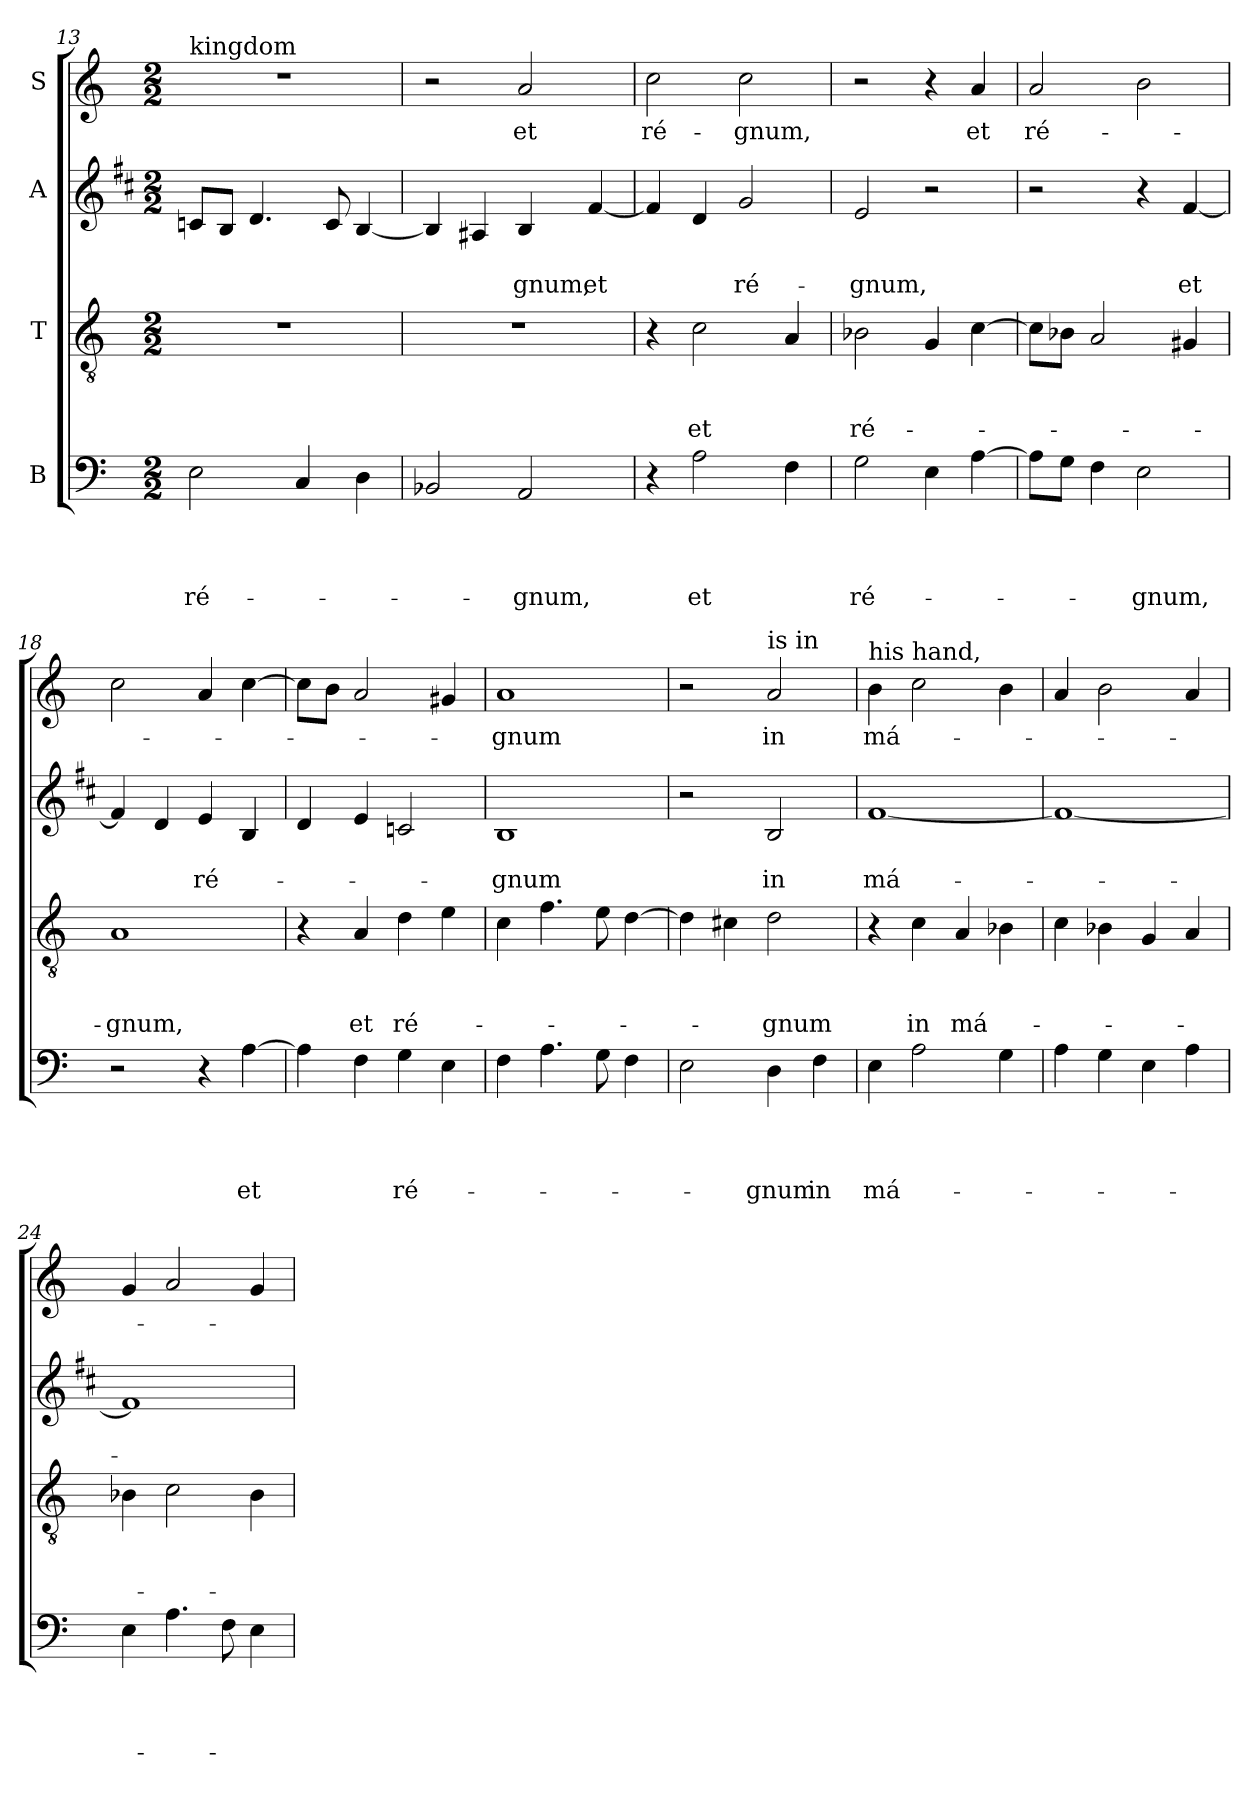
**kern	**text	**text	**text	**text	**kern	**text	**text	**text	**kern	**text	**text	**kern	**text
*part4	*part4	*part4	*part4	*part4	*part3	*part3	*part3	*part3	*part2	*part2	*part2	*part1	*part1
*staff4	*staff4	*staff4	*staff4	*staff4	*staff3	*staff3	*staff3	*staff3	*staff2	*staff2	*staff2	*staff1	*staff1
*I"B	*	*	*	*	*I"T	*	*	*	*I"A	*	*	*I"S	*
*clefF4	*	*	*	*	*clefGv2	*	*	*	*clefG2	*	*	*clefG2	*
*	*	*	*	*	*	*	*	*	*ITrd1c2	*	*	*	*
*k[]	*	*	*	*	*k[]	*	*	*	*k[]	*	*	*k[]	*
*C:	*	*	*	*	*C:	*	*	*	*C:	*	*	*C:	*
*M2/2	*	*	*	*	*M2/2	*	*	*	*M2/2	*	*	*M2/2	*
=13	=13	=13	=13	=13	=13	=13	=13	=13	=13	=13	=13	=13	=13
!	!	!	!	!	!	!	!	!	!	!	!	!LO:TX:a:t=kingdom	!
!	!	!	!	!LO:LY:b	!	!	!	!	!	!	!	!	!
2E\	.	.	.	ré-	1r	.	.	.	8B-/L	.	.	1r	.
.	.	.	.	.	.	.	.	.	8A/J	.	.	.	.
.	.	.	.	.	.	.	.	.	4.c/	.	.	.	.
4C/	.	.	.	.	.	.	.	.	.	.	.	.	.
.	.	.	.	.	.	.	.	.	8B-/	.	.	.	.
4D\	.	.	.	.	.	.	.	.	[4A/	.	.	.	.
=14	=14	=14	=14	=14	=14	=14	=14	=14	=14	=14	=14	=14	=14
2BB-/	.	.	.	.	1r	.	.	.	4A/]	.	.	2r	.
.	.	.	.	.	.	.	.	.	4G#/	.	.	.	.
!	!	!	!	!LO:LY:b	!	!	!	!	!	!	!LO:LY:b	!	!LO:LY:b
2AA/	.	.	.	-gnum,	.	.	.	.	4A/	.	-gnum,	2a/	et
!	!	!	!	!	!	!	!	!	!	!	!LO:LY:b	!	!
.	.	.	.	.	.	.	.	.	[4e/	.	et	.	.
=15	=15	=15	=15	=15	=15	=15	=15	=15	=15	=15	=15	=15	=15
!	!	!	!	!	!	!	!	!	!	!	!	!	!LO:LY:b
4r	.	.	.	.	4r	.	.	.	4e/]	.	.	2cc\	ré-
!	!	!	!	!LO:LY:b	!	!	!	!LO:LY:b	!	!	!	!	!
2A\	.	.	.	et	2c\	.	.	et	4c/	.	.	.	.
!	!	!	!	!	!	!	!	!	!	!	!LO:LY:b	!	!LO:LY:b
.	.	.	.	.	.	.	.	.	2f/	.	ré-	2cc\	-gnum,
4F\	.	.	.	.	4A/	.	.	.	.	.	.	.	.
=16	=16	=16	=16	=16	=16	=16	=16	=16	=16	=16	=16	=16	=16
!	!	!	!	!LO:LY:b	!	!	!	!LO:LY:b	!	!	!LO:LY:b	!	!
2G\	.	.	.	ré-	2B-\	.	.	ré-	2d/	.	-gnum,	2r	.
4E\	.	.	.	.	4G/	.	.	.	2r	.	.	4r	.
!	!	!	!	!	!	!	!	!	!	!	!	!	!LO:LY:b
[4A\	.	.	.	.	[4c\	.	.	.	.	.	.	4a/	et
=17	=17	=17	=17	=17	=17	=17	=17	=17	=17	=17	=17	=17	=17
!	!	!	!	!	!	!	!	!	!	!	!	!	!LO:LY:b
8A\L]	.	.	.	.	8c\L]	.	.	.	2r	.	.	2a/	ré-
8G\J	.	.	.	.	8B-\J	.	.	.	.	.	.	.	.
4F\	.	.	.	.	2A/	.	.	.	.	.	.	.	.
!	!	!	!	!LO:LY:b	!	!	!	!	!	!	!	!	!
2E\	.	.	.	-gnum,	.	.	.	.	4r	.	.	2b\	.
!	!	!	!	!	!	!	!	!	!	!	!LO:LY:b	!	!
.	.	.	.	.	4G#/	.	.	.	[4e/	.	et	.	.
!!LO:LB:g=z
=18	=18	=18	=18	=18	=18	=18	=18	=18	=18	=18	=18	=18	=18
!	!	!	!	!	!	!	!	!LO:LY:b	!	!	!	!	!
2r	.	.	.	.	1A	.	.	-gnum,	4e/]	.	.	2cc\	.
.	.	.	.	.	.	.	.	.	4c/	.	.	.	.
!	!	!	!	!	!	!	!	!	!	!	!LO:LY:b	!	!
4r	.	.	.	.	.	.	.	.	4d/	.	ré-	4a/	.
!	!	!	!	!LO:LY:b	!	!	!	!	!	!	!	!	!
[4A\	.	.	.	et	.	.	.	.	4A/	.	.	[4cc\	.
=19	=19	=19	=19	=19	=19	=19	=19	=19	=19	=19	=19	=19	=19
4A\]	.	.	.	.	4r	.	.	.	4c/	.	.	8cc\L]	.
.	.	.	.	.	.	.	.	.	.	.	.	8b\J	.
!	!	!	!	!	!	!	!	!LO:LY:b	!	!	!	!	!
4F\	.	.	.	.	4A/	.	.	et	4d/	.	.	2a/	.
!	!	!	!	!LO:LY:b	!	!	!	!LO:LY:b	!	!	!	!	!
4G\	.	.	.	ré-	4d\	.	.	ré-	2B-/	.	.	.	.
4E\	.	.	.	.	4e\	.	.	.	.	.	.	4g#/	.
=20	=20	=20	=20	=20	=20	=20	=20	=20	=20	=20	=20	=20	=20
!	!	!	!	!	!	!	!	!	!	!	!LO:LY:b	!	!LO:LY:b
4F\	.	.	.	.	4c\	.	.	.	1A	.	-gnum	1a	-gnum
4.A\	.	.	.	.	4.f\	.	.	.	.	.	.	.	.
8G\	.	.	.	.	8e\	.	.	.	.	.	.	.	.
4F\	.	.	.	.	[4d\	.	.	.	.	.	.	.	.
=21	=21	=21	=21	=21	=21	=21	=21	=21	=21	=21	=21	=21	=21
2E\	.	.	.	.	4d\]	.	.	.	2r	.	.	2r	.
.	.	.	.	.	4c#\	.	.	.	.	.	.	.	.
!	!	!	!	!	!	!	!	!	!	!	!	!LO:TX:a:t=is in	!
!	!	!	!	!LO:LY:b	!	!	!	!LO:LY:b	!	!	!LO:LY:b	!	!LO:LY:b
4D\	.	.	.	-gnum	2d\	.	.	-gnum	2A/	.	in	2a/	in
!	!	!	!	!LO:LY:b	!	!	!	!	!	!	!	!	!
4F\	.	.	.	in	.	.	.	.	.	.	.	.	.
=22	=22	=22	=22	=22	=22	=22	=22	=22	=22	=22	=22	=22	=22
!	!	!	!	!	!	!	!	!	!	!	!	!LO:TX:a:t=his hand,	!
!	!	!	!	!LO:LY:b	!	!	!	!	!	!	!LO:LY:b	!	!LO:LY:b
4E\	.	.	.	má-	4r	.	.	.	[1e	.	má-	4b\	má-
!	!	!	!	!	!	!	!	!LO:LY:b	!	!	!	!	!
2A\	.	.	.	.	4c\	.	.	in	.	.	.	2cc\	.
!	!	!	!	!	!	!	!	!LO:LY:b	!	!	!	!	!
.	.	.	.	.	4A/	.	.	má-	.	.	.	.	.
4G\	.	.	.	.	4B-\	.	.	.	.	.	.	4b\	.
=23	=23	=23	=23	=23	=23	=23	=23	=23	=23	=23	=23	=23	=23
4A\	.	.	.	.	4c\	.	.	.	1e_	.	.	4a/	.
4G\	.	.	.	.	4B-\	.	.	.	.	.	.	2b\	.
4E\	.	.	.	.	4G/	.	.	.	.	.	.	.	.
4A\	.	.	.	.	4A/	.	.	.	.	.	.	4a/	.
!!LO:PB:g=z
=24	=24	=24	=24	=24	=24	=24	=24	=24	=24	=24	=24	=24	=24
4E\	.	.	.	.	4B-\	.	.	.	1e]	.	.	4g/	.
4.A\	.	.	.	.	2c\	.	.	.	.	.	.	2a/	.
8F\	.	.	.	.	.	.	.	.	.	.	.	.	.
4E\	.	.	.	.	4B-\	.	.	.	.	.	.	4g/	.
=	=	=	=	=	=	=	=	=	=	=	=	=	=
*-	*-	*-	*-	*-	*-	*-	*-	*-	*-	*-	*-	*-	*-
